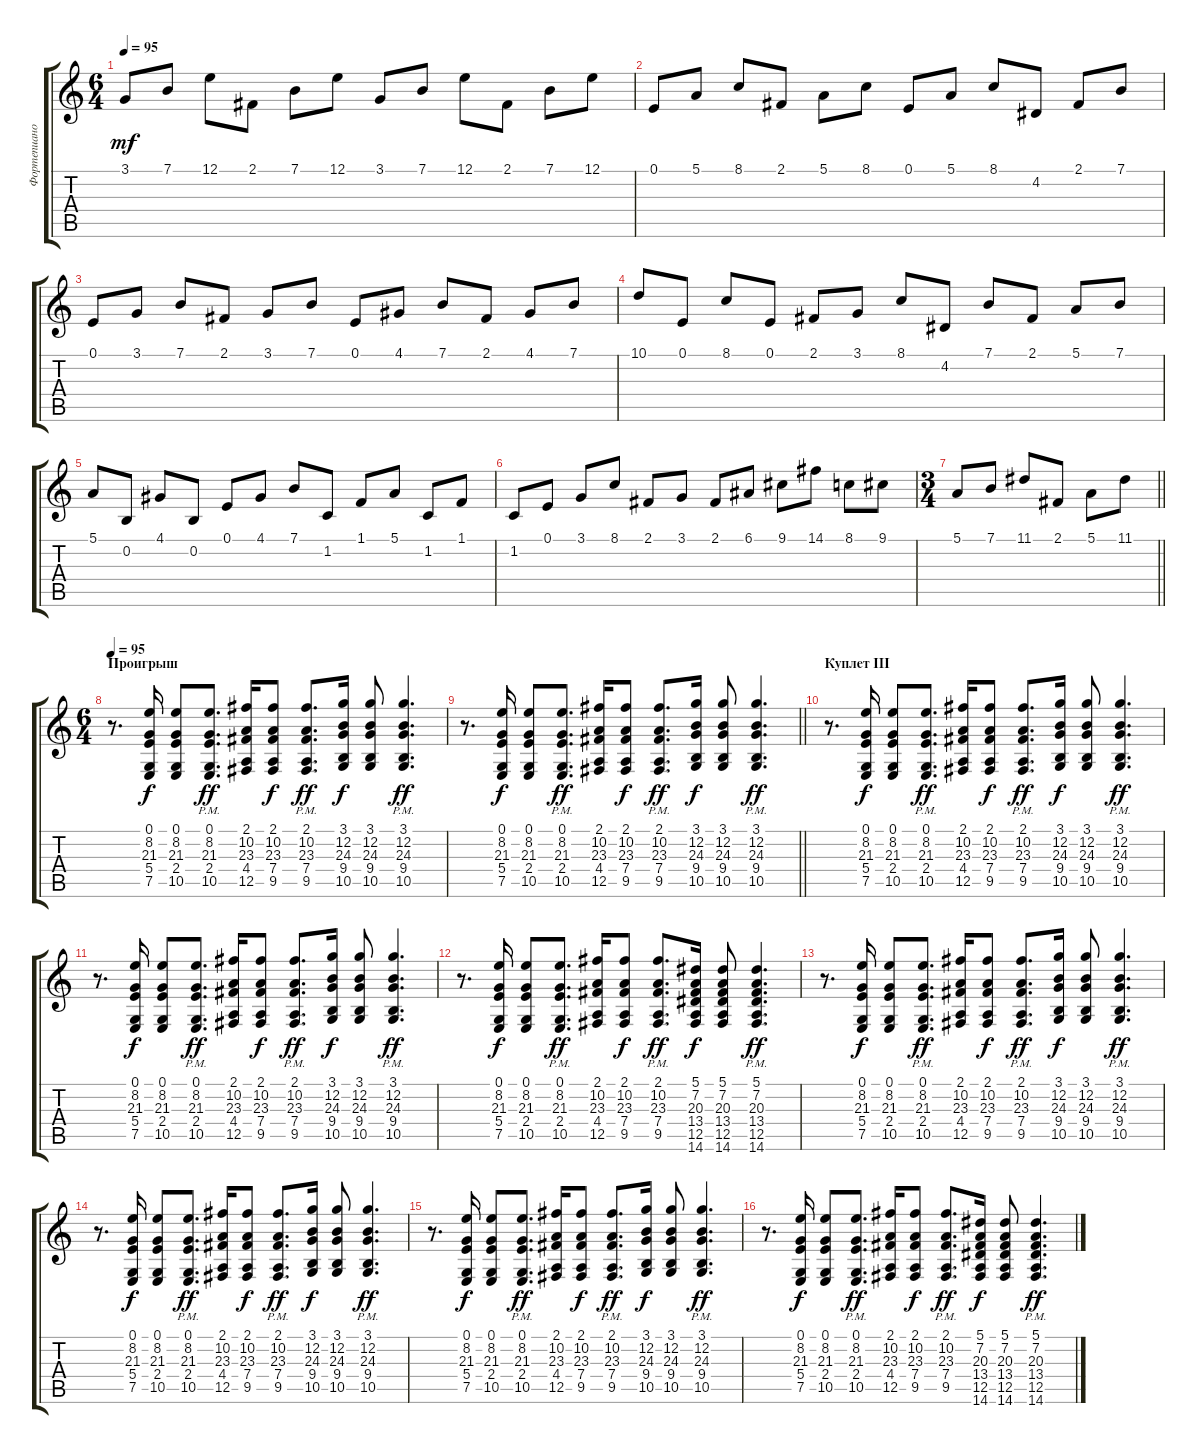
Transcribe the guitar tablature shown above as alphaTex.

\track ("Фортепиано" "Фортепиано") {instrument brightacousticpiano}
\staff {score tabs}
\tuning (E4 B3 G3 D3 A2 E2) {hide}
\ts (6 4)
\tempo 95
\clef g2
\ks c
3.1.8{dy mf} 7.1.8 12.1.8 2.1.8 7.1.8 12.1.8 3.1.8 7.1.8 12.1.8 2.1.8 7.1.8 12.1.8 |
0.1.8 5.1.8 8.1.8 2.1.8 5.1.8 8.1.8 0.1.8 5.1.8 8.1.8 4.2.8 2.1.8 7.1.8 |
0.1.8 3.1.8 7.1.8 2.1.8 3.1.8 7.1.8 0.1.8 4.1.8 7.1.8 2.1.8 4.1.8 7.1.8 |
10.1.8 0.1.8 8.1.8 0.1.8 2.1.8 3.1.8 8.1.8 4.2.8 7.1.8 2.1.8 5.1.8 7.1.8 |
5.1.8 0.2.8 4.1.8 0.2.8 0.1.8 4.1.8 7.1.8 1.2.8 1.1.8 5.1.8 1.2.8 1.1.8 |
1.2.8 0.1.8 3.1.8 8.1.8 2.1.8 3.1.8 2.1.8 6.1.8 9.1.8 14.1.8 8.1.8 9.1.8 |
\ts (3 4)
\barLineRight lightlight
5.1.8 7.1.8 11.1.8 2.1.8 5.1.8 11.1.8 |
\ts (6 4)
\section ("" "Проигрыш")
\tempo 95
r.8{d} (0.1 8.2 21.3 5.4 7.5).16{dy f} (0.1 8.2 21.3 2.4 10.5).8 (0.1{pm} 8.2{pm} 21.3{pm} 2.4{pm} 10.5{pm}).8{d dy ff} (2.1 10.2 23.3 4.4 12.5).16 (2.1 10.2 23.3 7.4 9.5).8{dy f} (2.1{pm} 10.2{pm} 23.3{pm} 7.4{pm} 9.5{pm}).8{d dy ff} (3.1 12.2 24.3 9.4 10.5).16{dy f} (3.1 12.2 24.3 9.4 10.5).8 (3.1{pm} 12.2{pm} 24.3{pm} 9.4{pm} 10.5{pm}).4{d dy ff} |
\barLineRight lightlight
r.8{d} (0.1 8.2 21.3 5.4 7.5).16{dy f} (0.1 8.2 21.3 2.4 10.5).8 (0.1{pm} 8.2{pm} 21.3{pm} 2.4{pm} 10.5{pm}).8{d dy ff} (2.1 10.2 23.3 4.4 12.5).16 (2.1 10.2 23.3 7.4 9.5).8{dy f} (2.1{pm} 10.2{pm} 23.3{pm} 7.4{pm} 9.5{pm}).8{d dy ff} (3.1 12.2 24.3 9.4 10.5).16{dy f} (3.1 12.2 24.3 9.4 10.5).8 (3.1{pm} 12.2{pm} 24.3{pm} 9.4{pm} 10.5{pm}).4{d dy ff} |
\section ("" "Куплет III")
r.8{d} (0.1 8.2 21.3 5.4 7.5).16{dy f} (0.1 8.2 21.3 2.4 10.5).8 (0.1{pm} 8.2{pm} 21.3{pm} 2.4{pm} 10.5{pm}).8{d dy ff} (2.1 10.2 23.3 4.4 12.5).16 (2.1 10.2 23.3 7.4 9.5).8{dy f} (2.1{pm} 10.2{pm} 23.3{pm} 7.4{pm} 9.5{pm}).8{d dy ff} (3.1 12.2 24.3 9.4 10.5).16{dy f} (3.1 12.2 24.3 9.4 10.5).8 (3.1{pm} 12.2{pm} 24.3{pm} 9.4{pm} 10.5{pm}).4{d dy ff} |
r.8{d} (0.1 8.2 21.3 5.4 7.5).16{dy f} (0.1 8.2 21.3 2.4 10.5).8 (0.1{pm} 8.2{pm} 21.3{pm} 2.4{pm} 10.5{pm}).8{d dy ff} (2.1 10.2 23.3 4.4 12.5).16 (2.1 10.2 23.3 7.4 9.5).8{dy f} (2.1{pm} 10.2{pm} 23.3{pm} 7.4{pm} 9.5{pm}).8{d dy ff} (3.1 12.2 24.3 9.4 10.5).16{dy f} (3.1 12.2 24.3 9.4 10.5).8 (3.1{pm} 12.2{pm} 24.3{pm} 9.4{pm} 10.5{pm}).4{d dy ff} |
r.8{d} (0.1 8.2 21.3 5.4 7.5).16{dy f} (0.1 8.2 21.3 2.4 10.5).8 (0.1{pm} 8.2{pm} 21.3{pm} 2.4{pm} 10.5{pm}).8{d dy ff} (2.1 10.2 23.3 4.4 12.5).16 (2.1 10.2 23.3 7.4 9.5).8{dy f} (2.1{pm} 10.2{pm} 23.3{pm} 7.4{pm} 9.5{pm}).8{d dy ff} (5.1 7.2 20.3 13.4 12.5 14.6).16{dy f} (5.1 7.2 20.3 13.4 12.5 14.6).8 (5.1{pm} 7.2{pm} 20.3{pm} 13.4{pm} 12.5{pm} 14.6{pm}).4{d dy ff} |
r.8{d} (0.1 8.2 21.3 5.4 7.5).16{dy f} (0.1 8.2 21.3 2.4 10.5).8 (0.1{pm} 8.2{pm} 21.3{pm} 2.4{pm} 10.5{pm}).8{d dy ff} (2.1 10.2 23.3 4.4 12.5).16 (2.1 10.2 23.3 7.4 9.5).8{dy f} (2.1{pm} 10.2{pm} 23.3{pm} 7.4{pm} 9.5{pm}).8{d dy ff} (3.1 12.2 24.3 9.4 10.5).16{dy f} (3.1 12.2 24.3 9.4 10.5).8 (3.1{pm} 12.2{pm} 24.3{pm} 9.4{pm} 10.5{pm}).4{d dy ff} |
r.8{d} (0.1 8.2 21.3 5.4 7.5).16{dy f} (0.1 8.2 21.3 2.4 10.5).8 (0.1{pm} 8.2{pm} 21.3{pm} 2.4{pm} 10.5{pm}).8{d dy ff} (2.1 10.2 23.3 4.4 12.5).16 (2.1 10.2 23.3 7.4 9.5).8{dy f} (2.1{pm} 10.2{pm} 23.3{pm} 7.4{pm} 9.5{pm}).8{d dy ff} (3.1 12.2 24.3 9.4 10.5).16{dy f} (3.1 12.2 24.3 9.4 10.5).8 (3.1{pm} 12.2{pm} 24.3{pm} 9.4{pm} 10.5{pm}).4{d dy ff} |
r.8{d} (0.1 8.2 21.3 5.4 7.5).16{dy f} (0.1 8.2 21.3 2.4 10.5).8 (0.1{pm} 8.2{pm} 21.3{pm} 2.4{pm} 10.5{pm}).8{d dy ff} (2.1 10.2 23.3 4.4 12.5).16 (2.1 10.2 23.3 7.4 9.5).8{dy f} (2.1{pm} 10.2{pm} 23.3{pm} 7.4{pm} 9.5{pm}).8{d dy ff} (3.1 12.2 24.3 9.4 10.5).16{dy f} (3.1 12.2 24.3 9.4 10.5).8 (3.1{pm} 12.2{pm} 24.3{pm} 9.4{pm} 10.5{pm}).4{d dy ff} |
r.8{d} (0.1 8.2 21.3 5.4 7.5).16{dy f} (0.1 8.2 21.3 2.4 10.5).8 (0.1{pm} 8.2{pm} 21.3{pm} 2.4{pm} 10.5{pm}).8{d dy ff} (2.1 10.2 23.3 4.4 12.5).16 (2.1 10.2 23.3 7.4 9.5).8{dy f} (2.1{pm} 10.2{pm} 23.3{pm} 7.4{pm} 9.5{pm}).8{d dy ff} (5.1 7.2 20.3 13.4 12.5 14.6).16{dy f} (5.1 7.2 20.3 13.4 12.5 14.6).8 (5.1{pm} 7.2{pm} 20.3{pm} 13.4{pm} 12.5{pm} 14.6{pm}).4{d dy ff}
